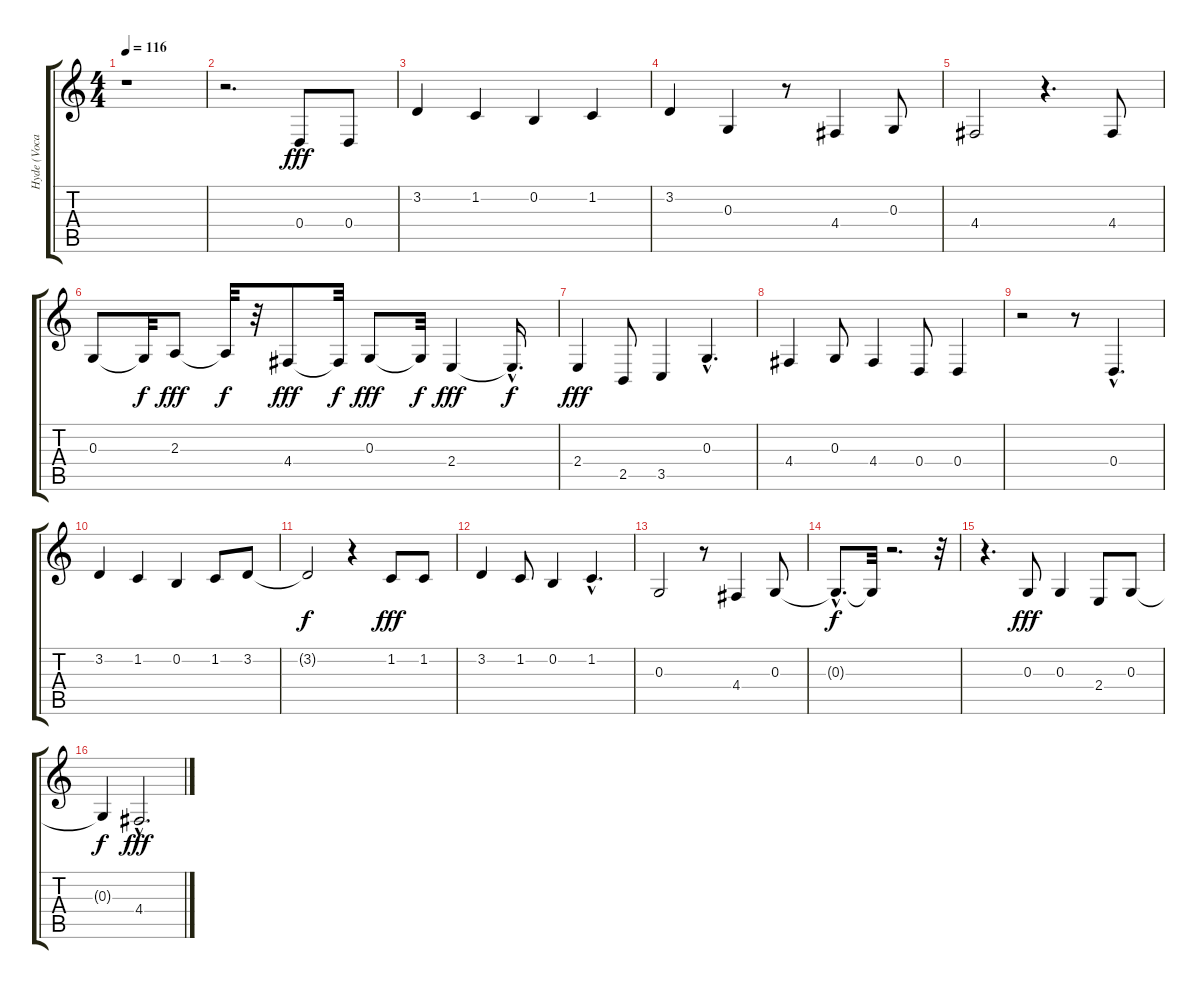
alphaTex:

\track ("Hyde (Vocal)" "Hyde (Voca") {instrument flute}
\staff {score tabs}
\tuning (E4 B3 G3 D3 A2 E2) {hide}
\ts (4 4)
\tempo 116
\clef g2
\ks c
r.1{dy fff} |
r.2{d} 0.4.8 0.4.8 |
3.2.4 1.2.4 0.2.4 1.2.4 |
3.2.4 0.3.4 r.8 4.4.4 0.3.8 |
4.4.2 r.4{d} 4.4.8 |
0.3.8 0.3{t}.32{dy f} 2.3.8{dy fff} 2.3{t}.32{dy f} r.32 4.4.8{dy fff} 4.4{t}.32{dy f} 0.3.8{dy fff} 0.3{t}.32{dy f} 2.4.4{dy fff} 2.4{hac t}.16{d dy f} |
2.4.4{dy fff} 2.5.8 3.5.4 0.3{hac}.4{d} |
4.4.4 0.3.8 4.4.4 0.4.8 0.4.4 |
r.2 r.8 0.4{hac}.4{d} |
3.2.4 1.2.4 0.2.4 1.2.8 3.2.8 |
3.2{t}.2{dy f} r.4 1.2.8{dy fff} 1.2.8 |
3.2.4 1.2.8 0.2.4 1.2{hac}.4{d} |
0.3.2 r.8 4.4.4 0.3.8 |
0.3{hac t}.8{d dy f} 0.3{t}.32 r.2{d} r.32 |
r.4{d} 0.3.8{dy fff} 0.3.4 2.4.8 0.3.8 |
0.3{t}.4{dy f} 4.4{hac}.2{d dy fff}
